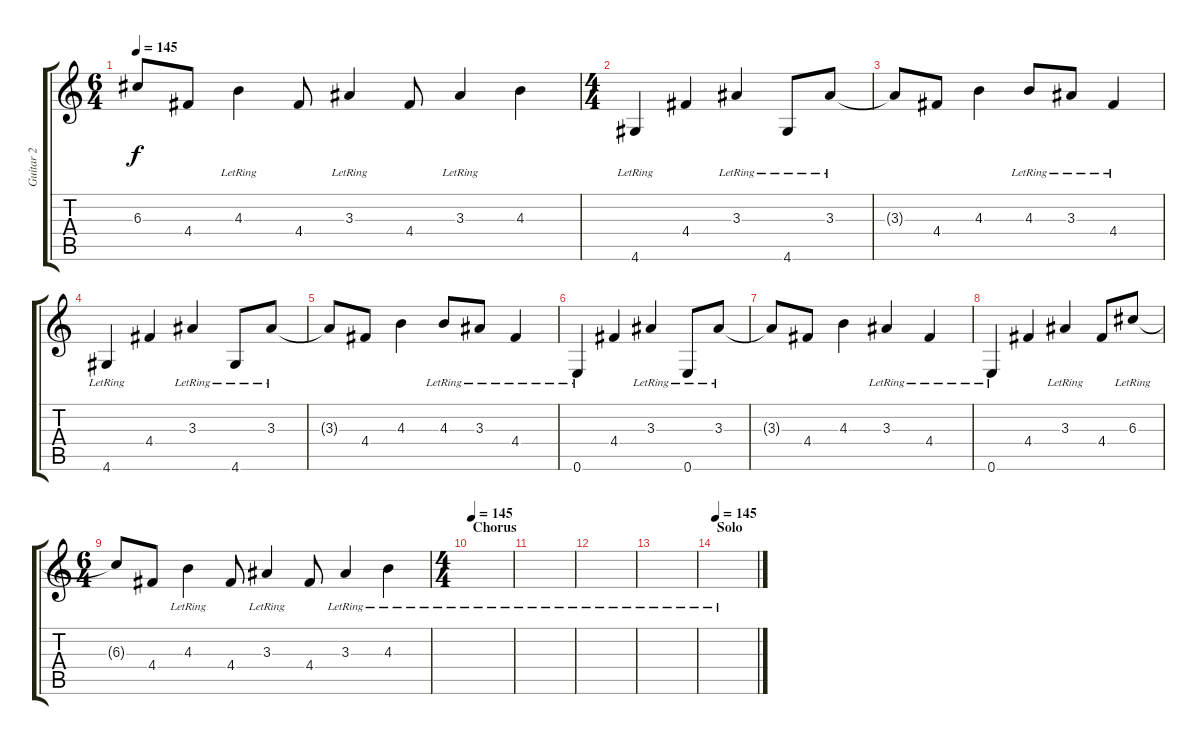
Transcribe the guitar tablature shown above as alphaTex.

\track ("Guitar 2" "Guitar 2") {instrument acousticguitarsteel}
\staff {score tabs}
\tuning (E4 B3 G3 D3 A2 E2) {hide}
\ts (6 4)
\tempo 145
\clef g2
\ks c
6.3{t}.8{dy f} 4.4.8 4.3{lr}.4 4.4.8 3.3{lr}.4 4.4.8 3.3{lr}.4 4.3.4 |
\ts (4 4)
4.6{lr}.4 4.4.4 3.3{lr}.4 4.6{lr}.8 3.3{lr}.8 |
3.3{t}.8 4.4.8 4.3.4 4.3{lr}.8 3.3{lr}.8 4.4{lr}.4 |
4.6{lr}.4 4.4.4 3.3{lr}.4 4.6{lr}.8 3.3{lr}.8 |
3.3{t}.8 4.4.8 4.3.4 4.3{lr}.8 3.3{lr}.8 4.4{lr}.4 |
0.6{lr}.4 4.4.4 3.3{lr}.4 0.6{lr}.8 3.3{lr}.8 |
3.3{t}.8 4.4.8 4.3.4 3.3{lr}.4 4.4{lr}.4 |
0.6{lr}.4 4.4.4 3.3{lr}.4 4.4.8 6.3{lr}.8 |
\ts (6 4)
6.3{t}.8 4.4.8 4.3{lr}.4 4.4.8 3.3{lr}.4 4.4.8 3.3{lr}.4 4.3{lr}.4 |
\ts (4 4)
\section ("" "Chorus")
\tempo 145
|
|
|
|
\section ("" "Solo")
\tempo 145
